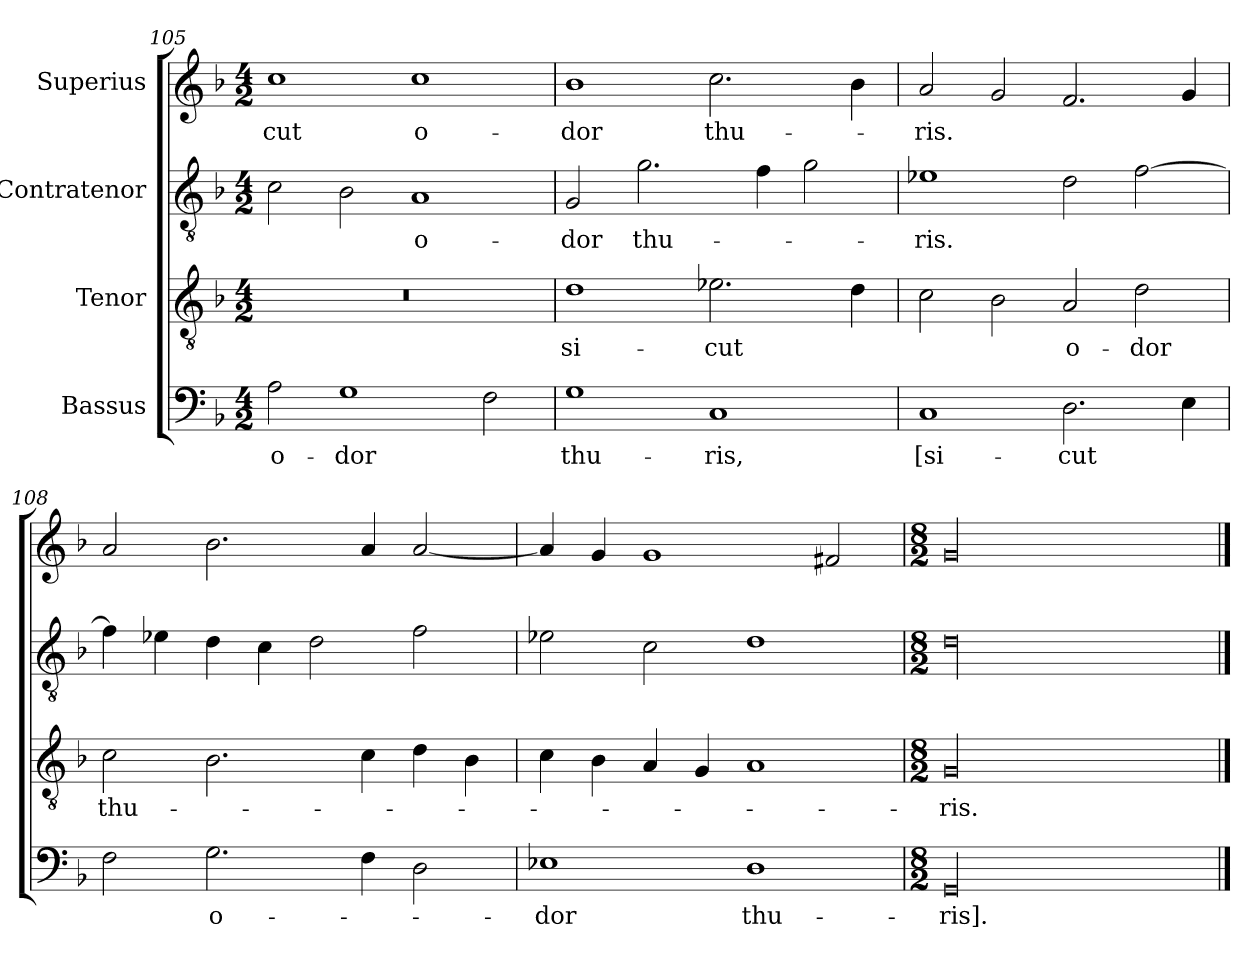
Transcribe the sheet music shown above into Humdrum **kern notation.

**kern	**text	**kern	**text	**kern	**text	**kern	**text
*part4	*part4	*part3	*part3	*part2	*part2	*part1	*part1
*staff4	*staff4	*staff3	*staff3	*staff2	*staff2	*staff1	*staff1
*I"Bassus	*	*I"Tenor	*	*I"Contratenor	*	*I"Superius	*
*clefF4	*	*clefGv2	*	*clefGv2	*	*clefG2	*
*k[b-]	*	*k[b-]	*	*k[b-]	*	*k[b-]	*
*M4/2	*	*M4/2	*	*M4/2	*	*M4/2	*
=105	=105	=105	=105	=105	=105	=105	=105
2A\	o-	0r	.	2c\	.	1cc\	-cut
1G\	-dor	.	.	2B-\	.	.	.
.	.	.	.	1A/	o-	1cc\	o-
2F\	.	.	.	.	.	.	.
=106	=106	=106	=106	=106	=106	=106	=106
1G\	thu-	1d\	si-	2G/	-dor	1b-\	-dor
.	.	.	.	2.g\	thu-	.	.
1C/	-ris,	2.e-X\	-cut	.	.	2.cc\	thu-
.	.	.	.	4f\	.	.	.
.	.	.	.	2g\	.	.	.
.	.	4d\	.	.	.	4b-\	.
=107	=107	=107	=107	=107	=107	=107	=107
1C/	[si-	2c\	.	1e-X\	-ris.	2a/	-ris.
.	.	2B-\	.	.	.	2g/	.
2.D\	-cut	2A/	o-	2d\	.	2.f/	.
.	.	2d\	-dor	[2f\	.	.	.
4E\	.	.	.	.	.	4g/	.
=108	=108	=108	=108	=108	=108	=108	=108
2F\	.	2c\	thu-	4f\]	.	2a/	.
.	.	.	.	4e-X\	.	.	.
2.G\	o-	2.B-\	.	4d\	.	2.b-\	.
.	.	.	.	4c\	.	.	.
.	.	.	.	2d\	.	.	.
4F\	.	4c\	.	.	.	4a/	.
2D\	.	4d\	.	2f\	.	[2a/	.
.	.	4B-\	.	.	.	.	.
=109	=109	=109	=109	=109	=109	=109	=109
1E-X\	-dor	4c\	.	2e-X\	.	4a/]	.
.	.	4B-\	.	.	.	4g/	.
.	.	4A/	.	2c\	.	1g/	.
.	.	4G/	.	.	.	.	.
1D\	thu-	1A/	.	1d\	.	.	.
.	.	.	.	.	.	2f#X/	.
=110	=110	=110	=110	=110	=110	=110	=110
*M8/2	*	*M8/2	*	*M8/2	*	*M8/2	*
00GG/	-ris].	00G/	ris.-	00d\	.	00g/	.
==	==	==	==	==	==	==	==
*-	*-	*-	*-	*-	*-	*-	*-
